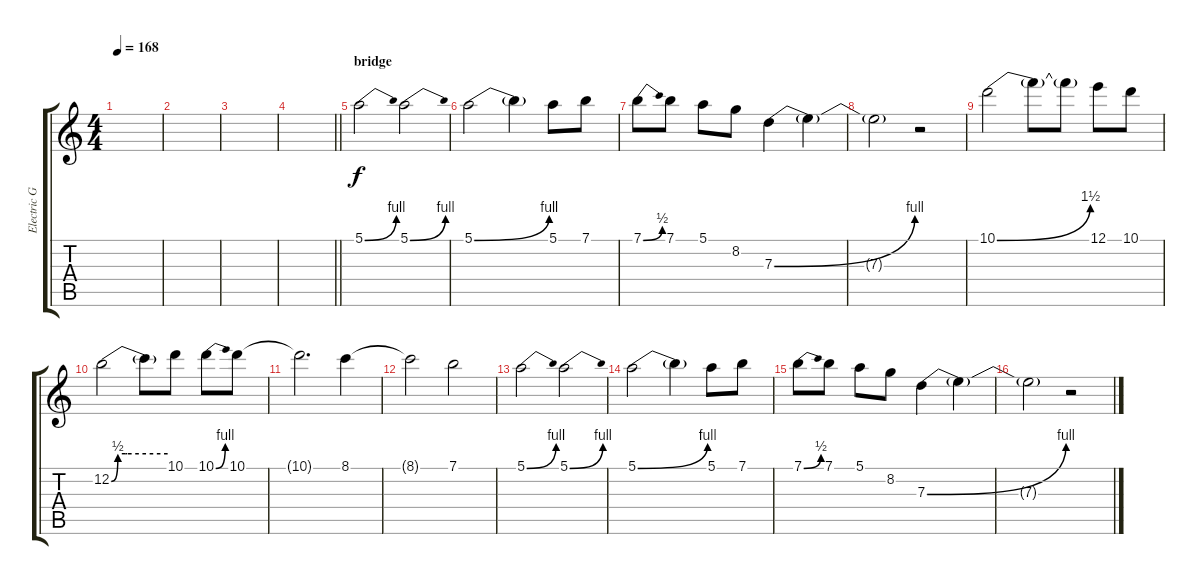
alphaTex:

\track ("Electric Guitar" "Electric G") {instrument distortionguitar}
\staff {score tabs}
\tuning (E4 B3 G3 D3 A2 E2) {hide}
\ts (4 4)
\tempo 168
\clef g2
\ks c
|
|
|
\barLineRight lightlight
|
\section ("" "bridge")
5.1{be (bend 0 0 60 4)}.2 5.1{be (bend 0 0 60 4)}.2 |
5.1{be (bend 0 0 60 4)}.2 5.1{t}.4 5.1.8 7.1.8 |
7.1{be (bend 0 0 60 2)}.8 7.1.8 5.1.8 8.2.8 7.3{be (bend 0 0 60 4)}.4 7.3{t}.4 |
7.3{t}.2 r.2 |
10.1{be (bend 0 0 60 6)}.2 10.1{t}.8 10.1{t}.8 12.1.8 10.1.8 |
12.2{be (custom 0 0 7 2 15 2 17 2 60 2)}.2 12.2{t}.8 10.1.8 10.1{be (bend 0 0 60 4)}.8 10.1.8 |
10.1{t}.2{d} 8.1.4 |
8.1{t}.2 7.1.2 |
5.1{be (bend 0 0 60 4)}.2 5.1{be (bend 0 0 60 4)}.2 |
5.1{be (bend 0 0 60 4)}.2 5.1{t}.4 5.1.8 7.1.8 |
7.1{be (bend 0 0 60 2)}.8 7.1.8 5.1.8 8.2.8 7.3{be (bend 0 0 60 4)}.4 7.3{t}.4 |
7.3{t}.2 r.2
